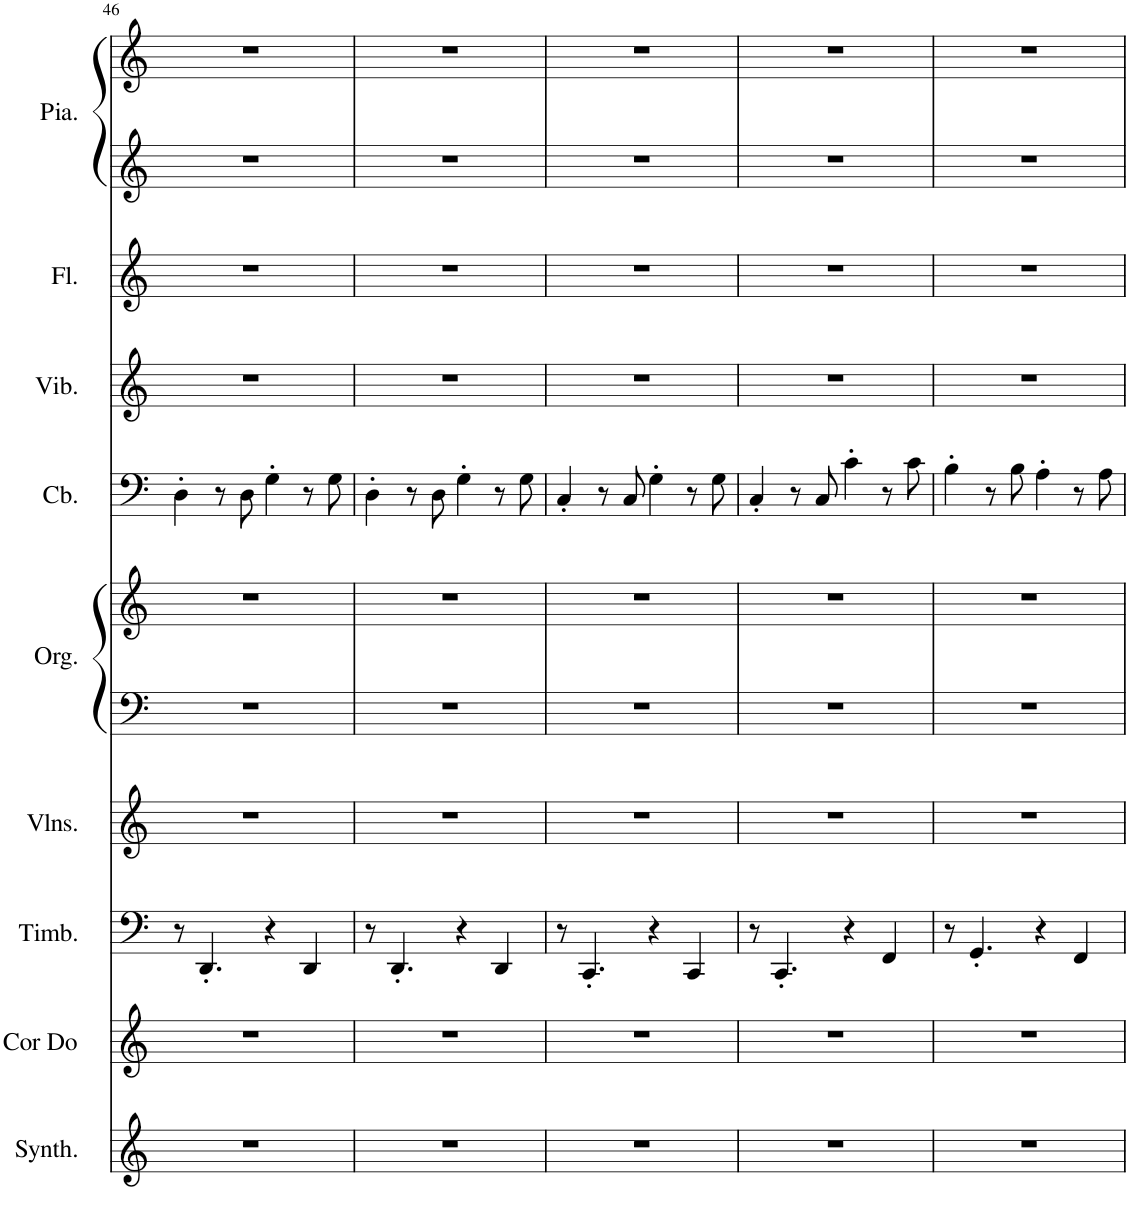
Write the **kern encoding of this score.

**kern	**kern	**kern	**kern	**kern	**kern	**kern	**kern	**kern	**kern	**kern
*part9	*part8	*part7	*part6	*part5	*part5	*part4	*part3	*part2	*part1	*part1
*staff11	*staff10	*staff9	*staff8	*staff7	*staff6	*staff5	*staff4	*staff3	*staff2	*staff1
*I"Synthétiseur de cuivres	*I"Cor Alto en Do	*I"Timbales	*I"Violons	*I"Orgue à tuyaux	*	*I"Contrebasse	*I"Vibraphone	*I"Flûte	*I"Piano, Musica	*
*I'Synth.	*I'Cor Do	*I'Timb.	*I'Vlns.	*I'Org.	*	*I'Cb.	*I'Vib.	*I'Fl.	*I'Pia.	*
!!LO:PB:g=z
*clefG2	*clefG2	*clefF4	*clefG2	*clefF4	*clefG2	*clefF4	*clefG2	*clefG2	*clefG2	*clefG2
*	*Trd4c7	*	*	*	*	*Trd7c12	*	*	*	*
*k[]	*k[]	*k[]	*k[]	*k[]	*k[]	*k[]	*k[]	*k[]	*k[]	*k[]
*M4/4	*M4/4	*M4/4	*M4/4	*M4/4	*M4/4	*M4/4	*M4/4	*M4/4	*M4/4	*M4/4
=46	=46	=46	=46	=46	=46	=46	=46	=46	=46	=46
1r	1r	8r	1r	1r	1r	4D'\	1r	1r	1r	1r
.	.	4.DD'/	.	.	.	.	.	.	.	.
.	.	.	.	.	.	8r	.	.	.	.
.	.	.	.	.	.	8D\	.	.	.	.
.	.	4r	.	.	.	4G'\	.	.	.	.
.	.	4DD/	.	.	.	8r	.	.	.	.
.	.	.	.	.	.	8G\	.	.	.	.
=47	=47	=47	=47	=47	=47	=47	=47	=47	=47	=47
1r	1r	8r	1r	1r	1r	4D'\	1r	1r	1r	1r
.	.	4.DD'/	.	.	.	.	.	.	.	.
.	.	.	.	.	.	8r	.	.	.	.
.	.	.	.	.	.	8D\	.	.	.	.
.	.	4r	.	.	.	4G'\	.	.	.	.
.	.	4DD/	.	.	.	8r	.	.	.	.
.	.	.	.	.	.	8G\	.	.	.	.
=48	=48	=48	=48	=48	=48	=48	=48	=48	=48	=48
1r	1r	8r	1r	1r	1r	4C'/	1r	1r	1r	1r
.	.	4.CC'/	.	.	.	.	.	.	.	.
.	.	.	.	.	.	8r	.	.	.	.
.	.	.	.	.	.	8C/	.	.	.	.
.	.	4r	.	.	.	4G'\	.	.	.	.
.	.	4CC/	.	.	.	8r	.	.	.	.
.	.	.	.	.	.	8G\	.	.	.	.
=49	=49	=49	=49	=49	=49	=49	=49	=49	=49	=49
1r	1r	8r	1r	1r	1r	4C'/	1r	1r	1r	1r
.	.	4.CC'/	.	.	.	.	.	.	.	.
.	.	.	.	.	.	8r	.	.	.	.
.	.	.	.	.	.	8C/	.	.	.	.
.	.	4r	.	.	.	4c'\	.	.	.	.
.	.	4FF/	.	.	.	8r	.	.	.	.
.	.	.	.	.	.	8c\	.	.	.	.
=50	=50	=50	=50	=50	=50	=50	=50	=50	=50	=50
1r	1r	8r	1r	1r	1r	4B'\	1r	1r	1r	1r
.	.	4.GG'/	.	.	.	.	.	.	.	.
.	.	.	.	.	.	8r	.	.	.	.
.	.	.	.	.	.	8B\	.	.	.	.
.	.	4r	.	.	.	4A'\	.	.	.	.
.	.	4FF/	.	.	.	8r	.	.	.	.
.	.	.	.	.	.	8A\	.	.	.	.
=	=	=	=	=	=	=	=	=	=	=
*-	*-	*-	*-	*-	*-	*-	*-	*-	*-	*-
